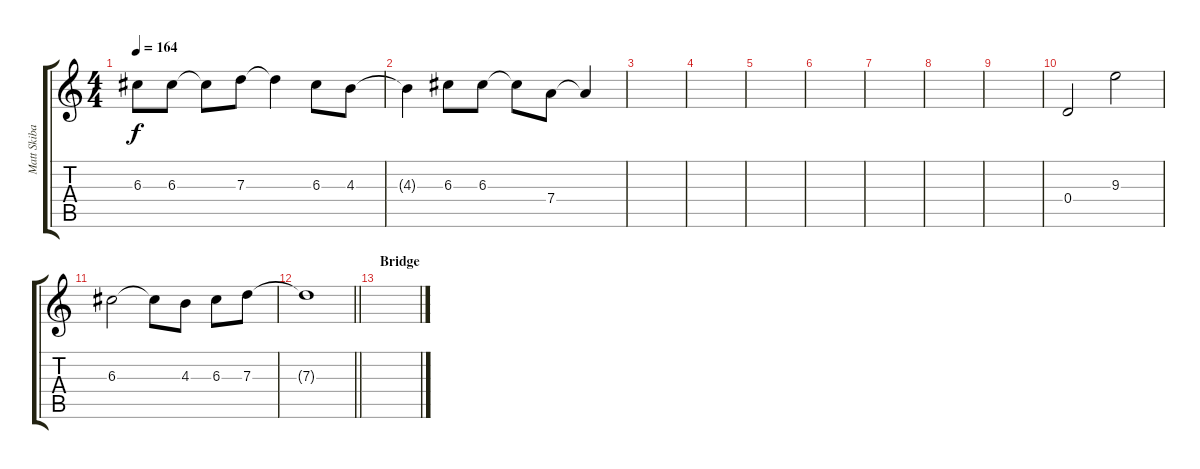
\track ("Matt Skiba - Vocals" "Matt Skiba") {instrument distortionguitar}
\staff {score tabs}
\tuning (E4 B3 G3 D3 A2 E2) {hide}
\ts (4 4)
\tempo 164
\clef g2
\ks c
6.3.8{dy f} 6.3.8 6.3{t}.8 7.3.8 7.3{t}.4 6.3.8 4.3.8 |
4.3{t}.4 6.3.8 6.3.8 6.3{t}.8 7.4.8 7.4{t}.4 |
|
|
|
|
|
|
|
0.4.2 9.3.2 |
6.3.2 6.3{t}.8 4.3.8 6.3.8 7.3.8 |
\barLineRight lightlight
7.3{t}.1 |
\section ("" "Bridge")
